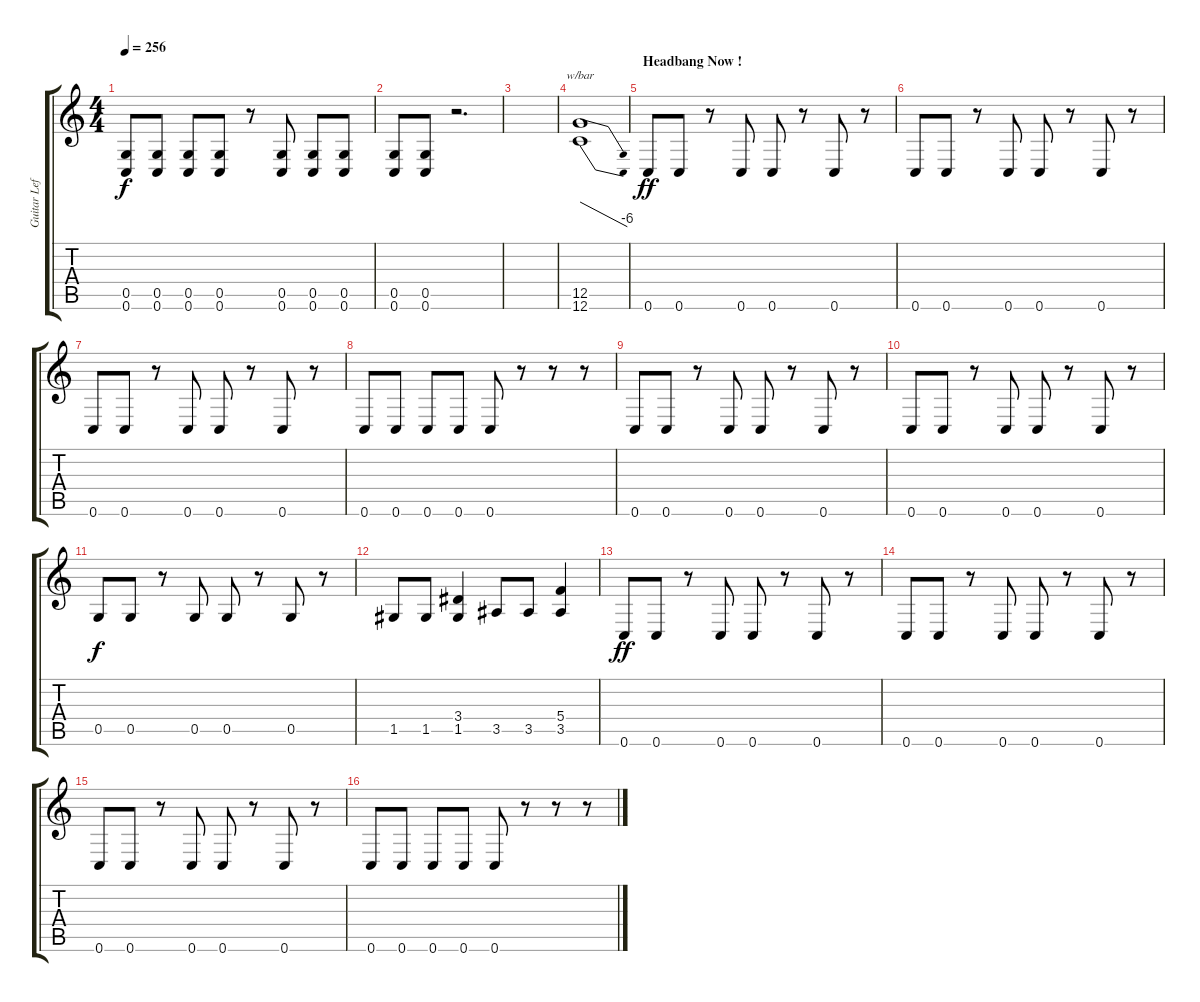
\track ("Guitar Left" "Guitar Lef") {instrument overdrivenguitar}
\staff {score tabs}
\tuning (D4 A3 F3 C3 G2 C2) {hide}
\ts (4 4)
\tempo 256
\clef g2
\ks c
(0.5 0.6).8{dy f} (0.5 0.6).8 (0.5 0.6).8 (0.5 0.6).8 r.8 (0.5 0.6).8 (0.5 0.6).8 (0.5 0.6).8 |
(0.5 0.6).8 (0.5 0.6).8 r.2{d} |
|
(12.5 12.6).1{tbe (dive default 0 0 60 -24)} |
\section ("" "Headbang Now !")
0.6.8{dy ff} 0.6.8 r.8 0.6.8 0.6.8 r.8 0.6.8 r.8 |
0.6.8 0.6.8 r.8 0.6.8 0.6.8 r.8 0.6.8 r.8 |
0.6.8 0.6.8 r.8 0.6.8 0.6.8 r.8 0.6.8 r.8 |
0.6.8 0.6.8 0.6.8 0.6.8 0.6.8 r.8 r.8 r.8 |
0.6.8 0.6.8 r.8 0.6.8 0.6.8 r.8 0.6.8 r.8 |
0.6.8 0.6.8 r.8 0.6.8 0.6.8 r.8 0.6.8 r.8 |
0.5.8{dy f} 0.5.8 r.8 0.5.8 0.5.8 r.8 0.5.8 r.8 |
1.5.8 1.5.8 (3.4 1.5).4 3.5.8 3.5.8 (5.4 3.5).4 |
0.6.8{dy ff} 0.6.8 r.8 0.6.8 0.6.8 r.8 0.6.8 r.8 |
0.6.8 0.6.8 r.8 0.6.8 0.6.8 r.8 0.6.8 r.8 |
0.6.8 0.6.8 r.8 0.6.8 0.6.8 r.8 0.6.8 r.8 |
0.6.8 0.6.8 0.6.8 0.6.8 0.6.8 r.8 r.8 r.8
